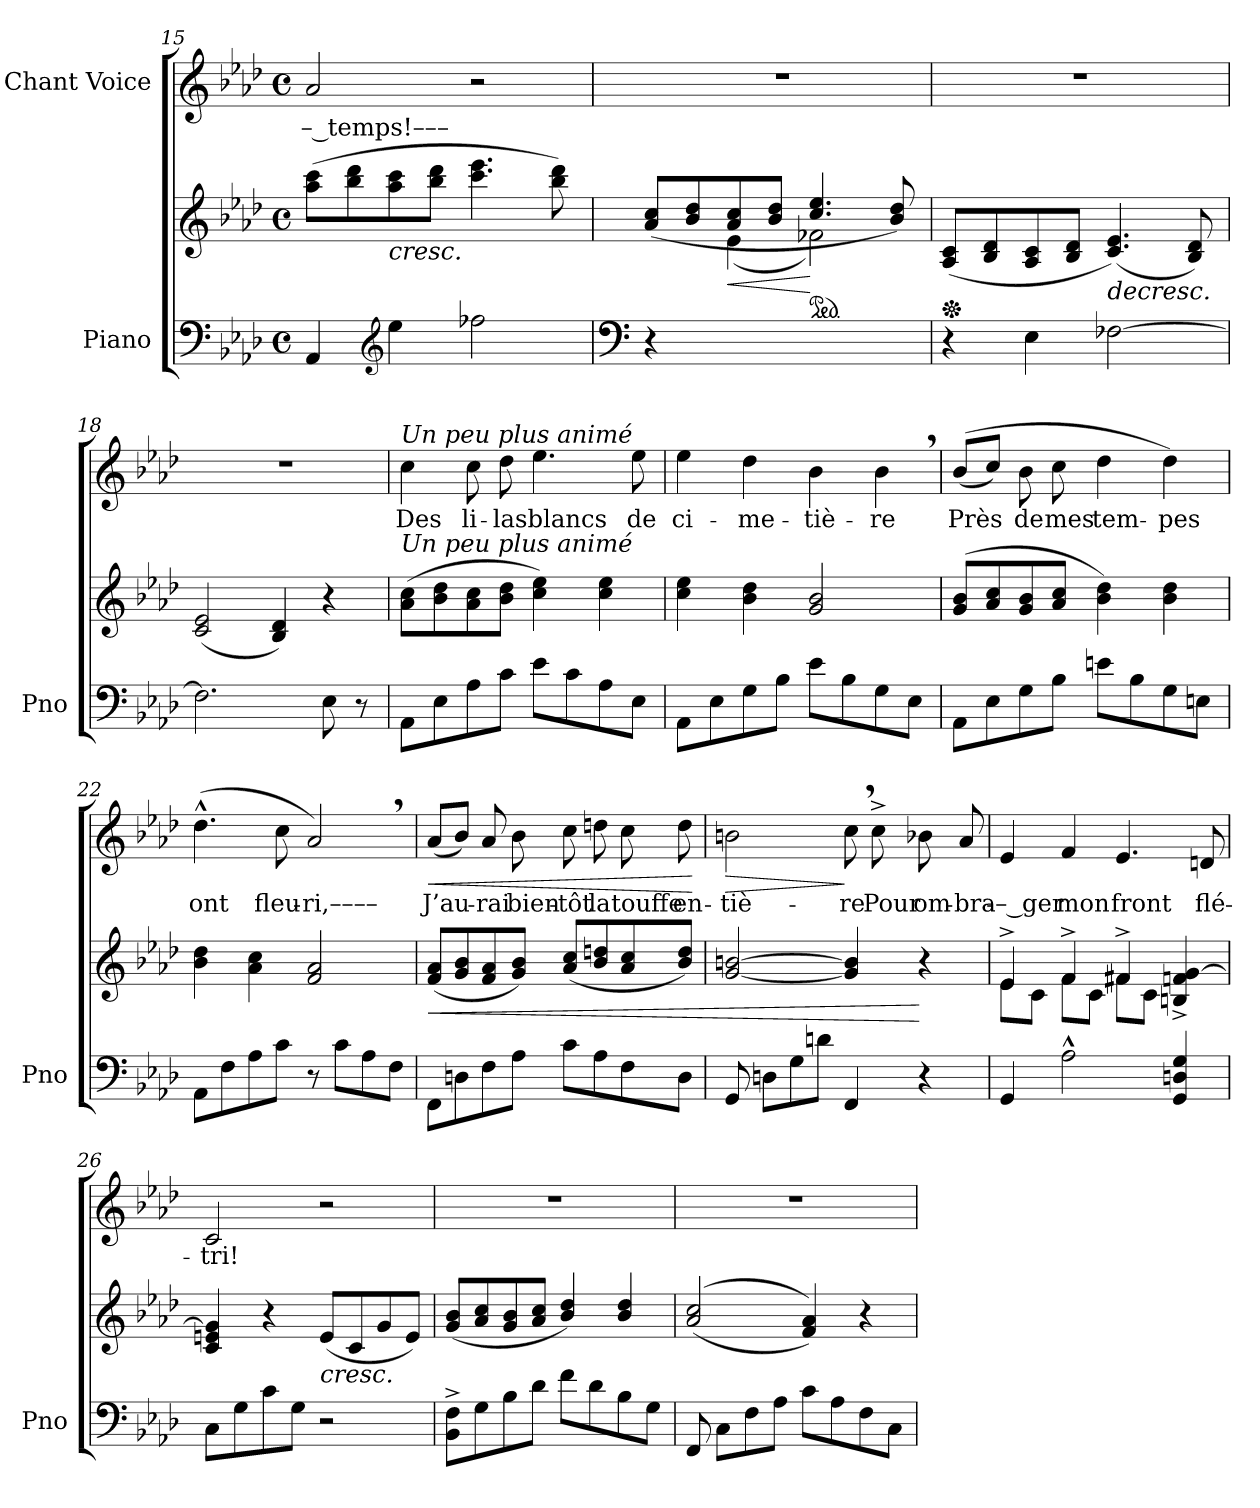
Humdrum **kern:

**kern	**kern	**dynam	**kern	**text	**dynam
*part2	*part2	*part2	*part1	*part1	*part1
*staff3	*staff2	*staff2/3	*staff1	*staff1	*staff1
*I"Piano	*	*	*I"Chant Voice	*	*
*I'Pno	*	*	*	*	*
*clefF4	*clefG2	*	*clefG2	*	*
*k[b-e-a-d-]	*k[b-e-a-d-]	*	*k[b-e-a-d-]	*	*
*M4/4	*M4/4	*	*M4/4	*	*
*met(c)	*met(c)	*	*met(c)	*	*
=15	=15	=15	=15	=15	=15
*	*^	*	*	*	*
4AA-/	(8aa-\ 8ccc\L	2ryy	.	2a-/	-– temps!–––	.
.	8bb-\ 8ddd-\	.	.	.	.	.
*clefG2	*	*	*	*	*	*
!	!	!	!LO:HP:b	!	!	!
4ee-\	8aa-\ 8ccc\	.	<	.	.	.
.	8bb-\ 8ddd-\J	.	.	.	.	.
2ff-X\	4.ccc\ 4.eee-\	2ryy	.	2r	.	.
.	8bb-\ 8ddd-\)	.	.	.	.	.
=16	=16	=16	=16	=16	=16	=16
*clefF4	*	*	*	*	*	*
4r	(>8a-/ 8cc/L	4ryy	.	1r	.	.
.	8b-/ 8dd-/	.	.	.	.	.
!	!	!	!LO:HP:b	!	!	!
2.ryy	8a-/ 8cc/	(<4e-\	<	.	.	.
.	8b-/ 8dd-/J	.	.	.	.	.
*	*ped	*	*	*	*	*
.	4.cc/ 4.ee-/	2f-X\)	[	.	.	.
.	8b-/ 8dd-/)	.	.	.	.	.
*	*v	*v	*	*	*	*
=17	=17	=17	=17	=17	=17
*	*Xped	*	*	*	*
4r	(8A-/ 8c/L	.	1r	.	.
.	8B-/ 8d-/	.	.	.	.
4E-\	8A-/ 8c/	.	.	.	.
.	8B-/ 8d-/J	.	.	.	.
!	!	!LO:HP:b	!	!	!
[2F-X\	(4.c/ 4.e-/)	>	.	.	.
.	8B-/ 8d-/)	.	.	.	.
=18	=18	=18	=18	=18	=18
2.F-\]	(2c/ 2e-/	.	1r	.	.
.	4B-/ 4d-/)	[	.	.	.
8E-\	4r	.	.	.	.
8r	.	.	.	.	.
=19	=19	=19	=19	=19	=19
!	!	!	!LO:TX:i:t=Un peu plus animé	!	!
!	!LO:TX:i:t=Un peu plus animé	!	!	!	!
8AA-\L	(8a-\ 8cc\L	.	4cc\	Des	.
8E-\	8b-\ 8dd-\	.	.	.	.
8A-\	8a-\ 8cc\	.	8cc\	li-	.
8c\J	8b-\ 8dd-\J	.	8dd-\	-las	.
8e-\L	4cc\ 4ee-\)	.	4.ee-\	blancs	.
8c\	.	.	.	.	.
8A-\	4cc\ 4ee-\	.	.	.	.
8E-\J	.	.	8ee-\	de	.
=20	=20	=20	=20	=20	=20
8AA-\L	4cc\ 4ee-\	.	4ee-\	ci-	.
8E-\	.	.	.	.	.
8G\	4b-\ 4dd-\	.	4dd-\	-me-	.
8B-\J	.	.	.	.	.
8e-\L	2g/ 2b-/	.	4b-\	-tiè-	.
8B-\	.	.	.	.	.
8G\	.	.	4b-,\	-re	.
8E-\J	.	.	.	.	.
=21	=21	=21	=21	=21	=21
8AA-\L	(8g/ 8b-/L	.	((8b-/L	Près	.
8E-\	8a-/ 8cc/	.	8cc/J)	.	.
8G\	8g/ 8b-/	.	8b-\	de	.
8B-\J	8a-/ 8cc/J	.	8cc\	mes	.
8en\L	4b-\ 4dd-\)	.	4dd-\	tem-	.
8B-\	.	.	.	.	.
8G\	4b-\ 4dd-\	.	4dd-\)	-pes	.
8En\J	.	.	.	.	.
=22	=22	=22	=22	=22	=22
8AA-\L	4b-\ 4dd-\	.	(4.dd-^^\	ont	.
8F\	.	.	.	.	.
8A-\	4a-\ 4cc\	.	.	.	.
8c\J	.	.	8cc\	fleu-	.
8r	2f/ 2a-/	.	2a-,/)	-ri,––––	.
8c\L	.	.	.	.	.
8A-\	.	.	.	.	.
8F\J	.	.	.	.	.
=23	=23	=23	=23	=23	=23
!	!	!LO:HP:b	!	!	!LO:HP:b
8FF\L	(8f/ 8a-/L	<	(8a-/L	J’au-	<
8Dn\	8g/ 8b-/	.	8b-/J)	.	.
8F\	8f/ 8a-/	.	8a-/	-rai	.
8A-\J	8g/ 8b-/J)	.	8b-\	bien-	.
8c\L	(8a-/ 8cc/L	.	8cc\	-tôt	.
8A-\	8b-/ 8ddn/	.	8ddn\	la	.
8F\	8a-/ 8cc/	.	8cc\	touffe	.
8D\J	8b-/ 8dd/J)	.	8dd\	en-	.
.	.	]	.	.	[
=24	=24	=24	=24	=24	=24
!	!	!	!	!	!LO:HP:b
8GG/	[2g/ [2bn/	.	2bn\	-tiè-	>
8Dn\L	.	.	.	.	.
8G\	.	.	.	.	.
8dn\J	.	.	.	.	.
4FF/	4g/] 4b/]	.	8cc,\	-re	]
.	.	.	8cc^\	Pour	.
4r	4r	[	8b-X\	om-	.
.	.	.	8a-/	-bra-	.
=25	=25	=25	=25	=25	=25
*	*^	*	*	*	*
4GG/	4e-^/	8e-\L	.	4e-/	-– ger	.
.	.	8c\J	.	.	.	.
2A-^^\	4f^/	8f\L	.	4f/	mon	.
.	.	8c\J	.	.	.	.
.	4f#X^/	8f#\L	.	4.e-/	front	.
.	.	8c\J	.	.	.	.
4GG/ 4Dn/ 4G/	4Bn/^ 4fn/^ [4g/^	4ryy	.	.	.	.
.	.	.	.	8dn/	flé-	.
*	*v	*v	*	*	*	*
=26	=26	=26	=26	=26	=26
8C\L	4c/ 4en/ 4g/]	.	2c/	-tri!	.
8G\	.	.	.	.	.
8c\	4r	.	.	.	.
8G\J	.	.	.	.	.
!	!LO:TX:b:i:t=cresc.	!	!	!	!
2r	(8e/L	.	2r	.	.
.	8c/	.	.	.	.
.	8g/	.	.	.	.
.	8e/J)	.	.	.	.
=27	=27	=27	=27	=27	=27
8BB-\^ 8F\^L	(<8g/ 8b-/L	.	1r	.	.
8G\	8a-/ 8cc/	.	.	.	.
8B-\	8g/ 8b-/	.	.	.	.
8d-\J	8a-/ 8cc/J	.	.	.	.
8f\L	4b-/ 4dd-/)	.	.	.	.
8d-\	.	.	.	.	.
8B-\	4b-/ 4dd-/	.	.	.	.
8G\J	.	.	.	.	.
=28	=28	=28	=28	=28	=28
8FF/	((>2a-/ 2cc/	.	1r	.	.
8C\L	.	.	.	.	.
8F\	.	.	.	.	.
8A-\J	.	.	.	.	.
8c\L	4f/ 4a-/))	.	.	.	.
8A-\	.	.	.	.	.
8F\	4r	.	.	.	.
8C\J	.	.	.	.	.
=	=	=	=	=	=
*-	*-	*-	*-	*-	*-
